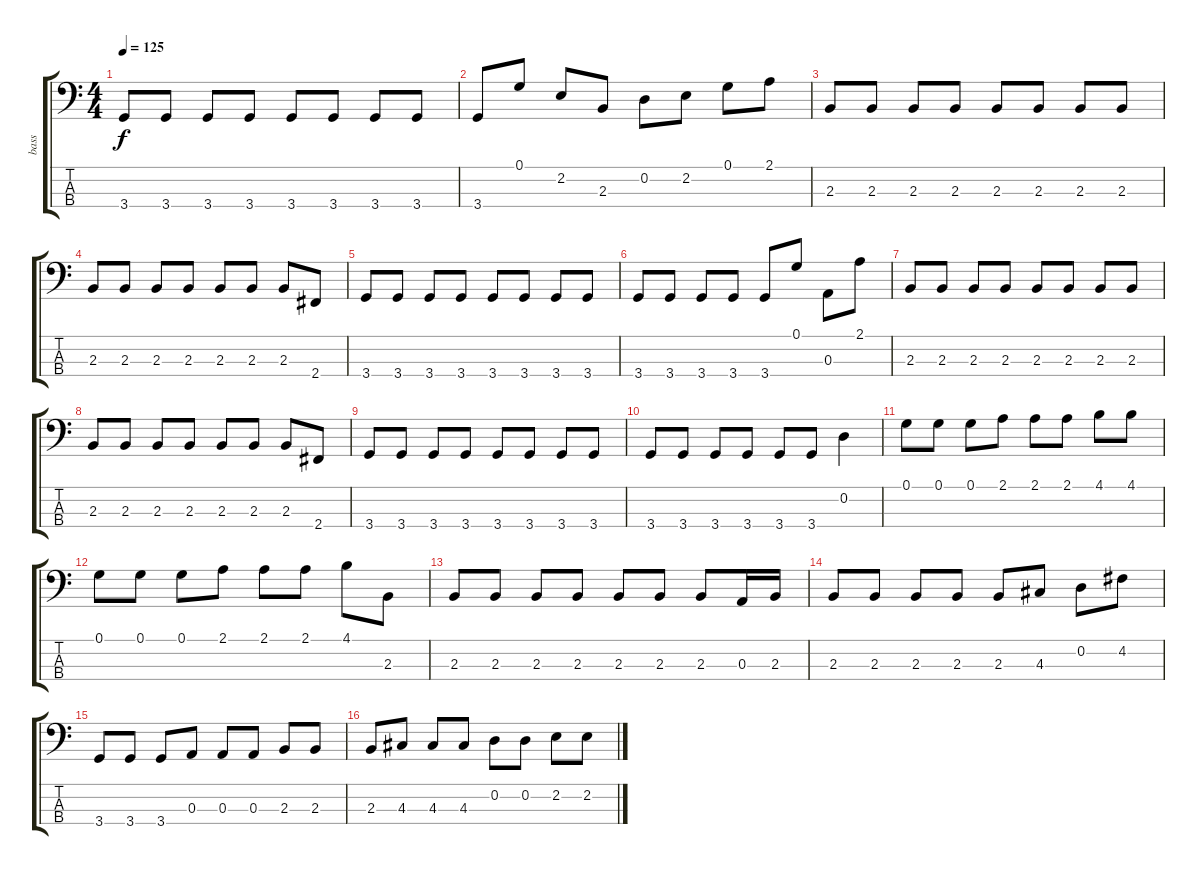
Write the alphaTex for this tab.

\track ("bass" "bass") {instrument electricbassfinger}
\staff {score tabs}
\tuning (G2 D2 A1 E1) {hide}
\ts (4 4)
\tempo 125
\clef f4
\ks c
3.4.8{dy f} 3.4.8 3.4.8 3.4.8 3.4.8 3.4.8 3.4.8 3.4.8 |
3.4.8 0.1.8 2.2.8 2.3.8 0.2.8 2.2.8 0.1.8 2.1.8 |
2.3.8 2.3.8 2.3.8 2.3.8 2.3.8 2.3.8 2.3.8 2.3.8 |
2.3.8 2.3.8 2.3.8 2.3.8 2.3.8 2.3.8 2.3.8 2.4.8 |
3.4.8 3.4.8 3.4.8 3.4.8 3.4.8 3.4.8 3.4.8 3.4.8 |
3.4.8 3.4.8 3.4.8 3.4.8 3.4.8 0.1.8 0.3.8 2.1.8 |
2.3.8 2.3.8 2.3.8 2.3.8 2.3.8 2.3.8 2.3.8 2.3.8 |
2.3.8 2.3.8 2.3.8 2.3.8 2.3.8 2.3.8 2.3.8 2.4.8 |
3.4.8 3.4.8 3.4.8 3.4.8 3.4.8 3.4.8 3.4.8 3.4.8 |
3.4.8 3.4.8 3.4.8 3.4.8 3.4.8 3.4.8 0.2.4 |
0.1.8 0.1.8 0.1.8 2.1.8 2.1.8 2.1.8 4.1.8 4.1.8 |
0.1.8 0.1.8 0.1.8 2.1.8 2.1.8 2.1.8 4.1.8 2.3.8 |
2.3.8 2.3.8 2.3.8 2.3.8 2.3.8 2.3.8 2.3.8 0.3.16 2.3.16 |
2.3.8 2.3.8 2.3.8 2.3.8 2.3.8 4.3.8 0.2.8 4.2.8 |
3.4.8 3.4.8 3.4.8 0.3.8 0.3.8 0.3.8 2.3.8 2.3.8 |
2.3.8 4.3.8 4.3.8 4.3.8 0.2.8 0.2.8 2.2.8 2.2.8
